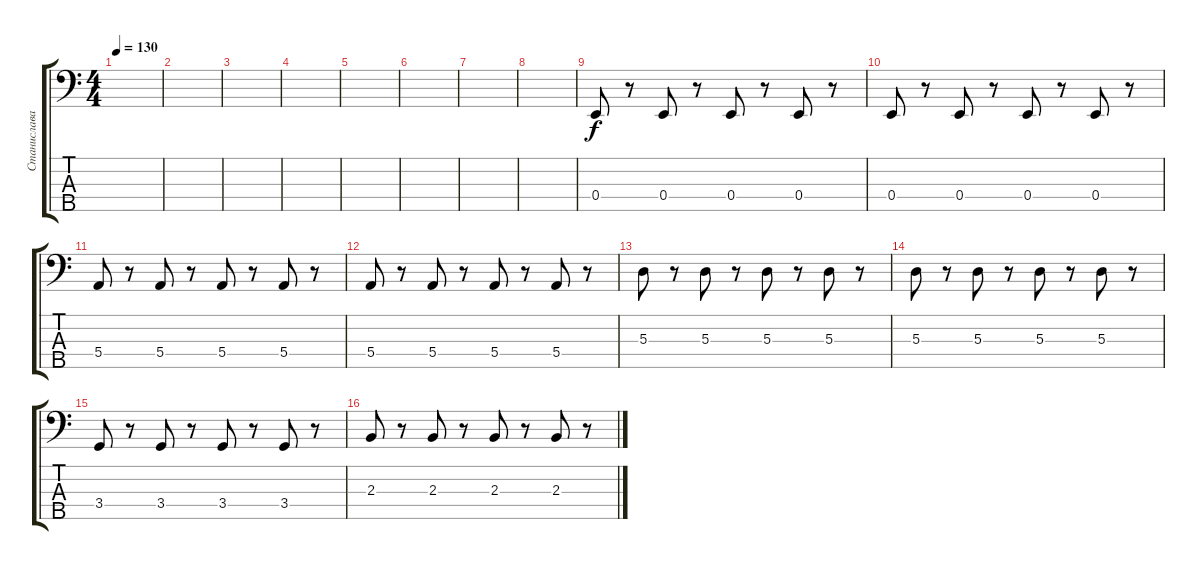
\track ("Станислава Матвеева (бас-гитара)" "Станислава") {instrument electricbasspick}
\staff {score tabs}
\tuning (G2 D2 A1 E1 B0) {hide}
\ts (4 4)
\tempo 130
\clef f4
\ks c
|
|
|
|
|
|
|
|
0.4.8 r.8 0.4.8 r.8 0.4.8 r.8 0.4.8 r.8 |
0.4.8 r.8 0.4.8 r.8 0.4.8 r.8 0.4.8 r.8 |
5.4.8 r.8 5.4.8 r.8 5.4.8 r.8 5.4.8 r.8 |
5.4.8 r.8 5.4.8 r.8 5.4.8 r.8 5.4.8 r.8 |
5.3.8 r.8 5.3.8 r.8 5.3.8 r.8 5.3.8 r.8 |
5.3.8 r.8 5.3.8 r.8 5.3.8 r.8 5.3.8 r.8 |
3.4.8 r.8 3.4.8 r.8 3.4.8 r.8 3.4.8 r.8 |
2.3.8 r.8 2.3.8 r.8 2.3.8 r.8 2.3.8 r.8
